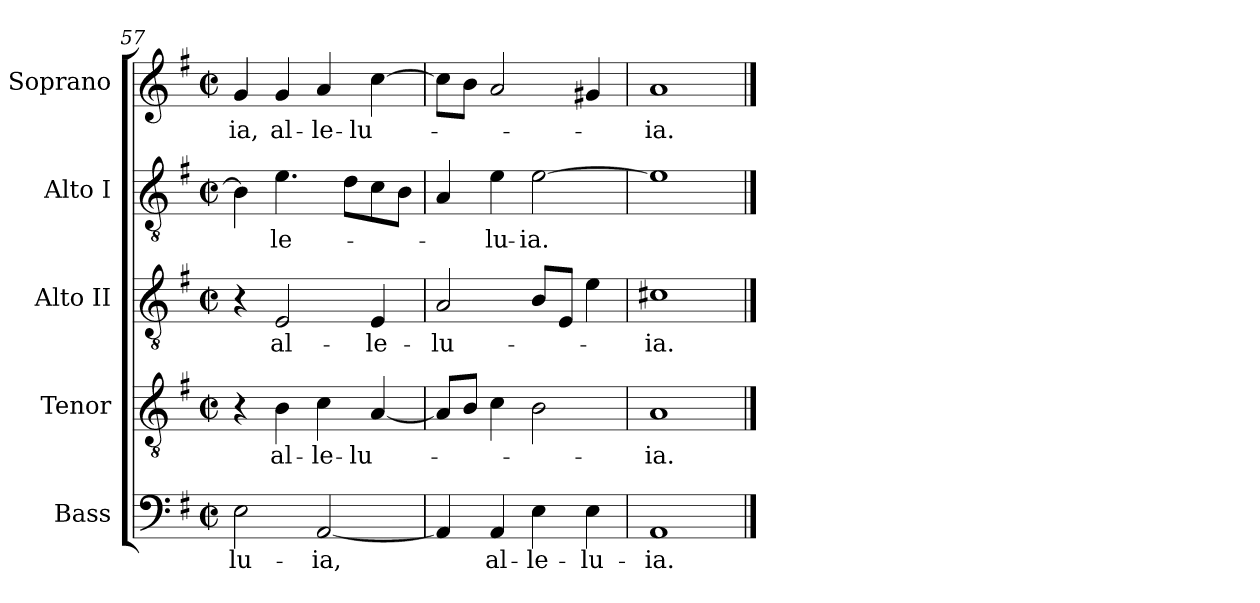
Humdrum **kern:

**kern	**text	**kern	**text	**kern	**text	**kern	**text	**kern	**text
*part5	*part5	*part4	*part4	*part3	*part3	*part2	*part2	*part1	*part1
*staff5	*staff5	*staff4	*staff4	*staff3	*staff3	*staff2	*staff2	*staff1	*staff1
*I"Bass	*	*I"Tenor	*	*I"Alto II	*	*I"Alto I	*	*I"Soprano	*
*	*	*	*	*I'T. II	*	*I'T.	*	*I'A.	*
*clefF4	*	*clefGv2	*	*clefGv2	*	*clefGv2	*	*clefG2	*
*	*	*	*	*ITrd7c12	*	*ITrd7c12	*	*	*
*k[f#]	*	*k[f#]	*	*k[f#]	*	*k[f#]	*	*k[f#]	*
*G:	*	*G:	*	*G:	*	*G:	*	*G:	*
*M2/2	*	*M2/2	*	*M2/2	*	*M2/2	*	*M2/2	*
*met(c|)	*	*met(c|)	*	*met(c|)	*	*met(c|)	*	*met(c|)	*
=57	=57	=57	=57	=57	=57	=57	=57	=57	=57
!	!LO:LY:b:color=#000000	!	!	!	!	!	!	!	!
!	!	!	!	!	!	!	!	!	!LO:LY:b:color=#000000
2Ei\	-lu-	4r	.	4r	.	4BBi\]	.	4gi/	-ia,
!	!	!	!LO:LY:b:color=#000000	!	!	!	!	!	!
!	!	!	!	!	!LO:LY:b:color=#000000	!	!	!	!
!	!	!	!	!	!	!	!LO:LY:b:color=#000000	!	!
!	!	!	!	!	!	!	!	!	!LO:LY:b:color=#000000
.	.	4Bi\	al-	2EEi/	al-	4.Ei\	-le-	4gi/	al-
!	!LO:LY:b:color=#000000	!	!	!	!	!	!	!	!
!	!	!	!LO:LY:b:color=#000000	!	!	!	!	!	!
!	!	!	!	!	!	!	!	!	!LO:LY:b:color=#000000
[<2AAi/	-ia,	4ci\	-le-	.	.	.	.	4ai/	-le-
.	.	.	.	.	.	8Di\L	.	.	.
!	!	!	!LO:LY:b:color=#000000	!	!	!	!	!	!
!	!	!	!	!	!LO:LY:b:color=#000000	!	!	!	!
!	!	!	!	!	!	!	!	!	!LO:LY:b:color=#000000
.	.	[<4Ai/	-lu-	4EEi/	-le-	8Ci\	.	[>4cci\	-lu-
.	.	.	.	.	.	8BBi\J	.	.	.
=58	=58	=58	=58	=58	=58	=58	=58	=58	=58
!	!	!	!	!	!LO:LY:b:color=#000000	!	!	!	!
4AAi/]	.	8Ai/L]	.	2AAi/	-lu-	4AAi/	.	8cci\L]	.
.	.	8Bi/J	.	.	.	.	.	8bi\J	.
!	!LO:LY:b:color=#000000	!	!	!	!	!	!	!	!
!	!	!	!	!	!	!	!LO:LY:b:color=#000000	!	!
4AAi/	al-	4ci\	.	.	.	4Ei\	-lu-	2ai/	.
!	!LO:LY:b:color=#000000	!	!	!	!	!	!	!	!
!	!	!	!	!	!	!	!LO:LY:b:color=#000000	!	!
4Ei\	-le-	2Bi\	.	8BBi/L	.	[>2Ei\	-ia.	.	.
.	.	.	.	8EEi/J	.	.	.	.	.
!	!LO:LY:b:color=#000000	!	!	!	!	!	!	!	!
4Ei\	-lu-	.	.	4Ei\	.	.	.	4g#Xi/	.
=59	=59	=59	=59	=59	=59	=59	=59	=59	=59
!	!LO:LY:b:color=#000000	!	!	!	!	!	!	!	!
!	!	!	!LO:LY:b:color=#000000	!	!	!	!	!	!
!	!	!	!	!	!LO:LY:b:color=#000000	!	!	!	!
!	!	!	!	!	!	!	!	!	!LO:LY:b:color=#000000
1AAi	-ia.	1Ai	-ia.	1C#Xi	-ia.	1Ei]	.	1ai	-ia.
==	==	==	==	==	==	==	==	==	==
*-	*-	*-	*-	*-	*-	*-	*-	*-	*-
